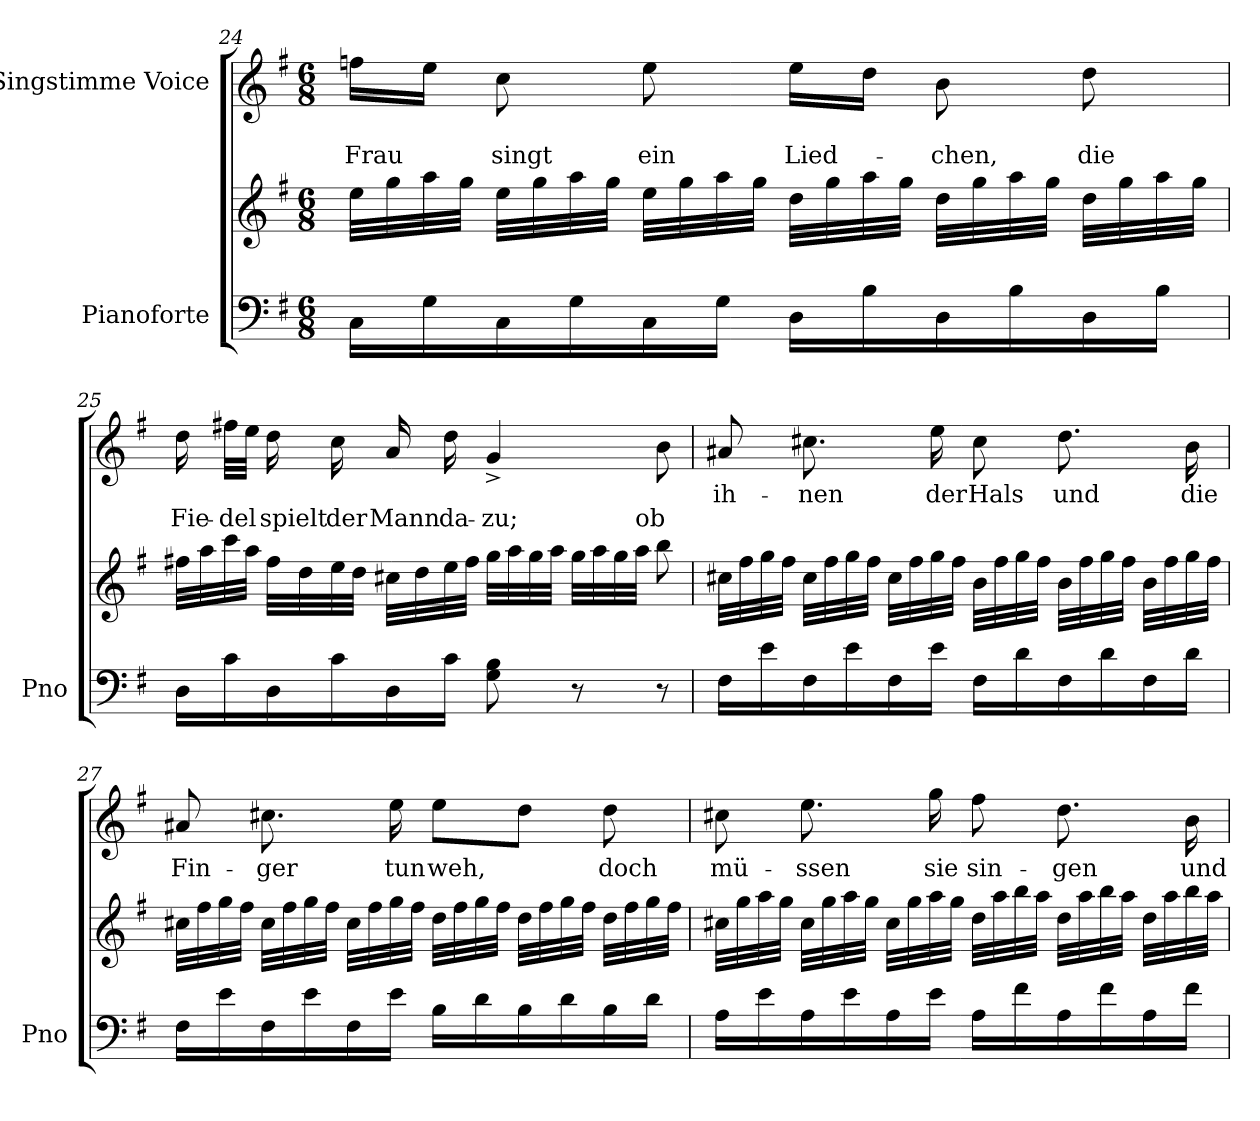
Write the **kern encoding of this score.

**kern	**kern	**kern	**text	**text
*part2	*part2	*part1	*part1	*part1
*staff3	*staff2	*staff1	*staff1	*staff1
*I"Pianoforte	*	*I"Singstimme Voice	*	*
*I'Pno	*	*	*	*
*clefF4	*clefG2	*clefG2	*	*
*k[f#]	*k[f#]	*k[f#]	*	*
*M6/8	*M6/8	*M6/8	*	*
=24	=24	=24	=24	=24
16C\LL	32ee\LLL	16ffn\LL	.	Frau
.	32gg\	.	.	.
16G\	32aa\	16ee\JJ	.	.
.	32gg\JJJ	.	.	.
16C\	32ee\LLL	8cc\	.	singt
.	32gg\	.	.	.
16G\	32aa\	.	.	.
.	32gg\JJJ	.	.	.
16C\	32ee\LLL	8ee\	.	ein
.	32gg\	.	.	.
16G\JJ	32aa\	.	.	.
.	32gg\JJJ	.	.	.
16D\LL	32dd\LLL	16ee\LL	.	Lied-
.	32gg\	.	.	.
16B\	32aa\	16dd\JJ	.	.
.	32gg\JJJ	.	.	.
16D\	32dd\LLL	8b\	.	-chen,
.	32gg\	.	.	.
16B\	32aa\	.	.	.
.	32gg\JJJ	.	.	.
16D\	32dd\LLL	8dd\	.	die
.	32gg\	.	.	.
16B\JJ	32aa\	.	.	.
.	32gg\JJJ	.	.	.
=25	=25	=25	=25	=25
16D\LL	32ff#X\LLL	16dd\	.	Fie-
.	32aa\	.	.	.
16c\	32ccc\	32ff#X\LLL	.	-del
.	32aa\JJJ	32ee\JJJ	.	.
16D\	32ff#\LLL	16dd\	.	spielt
.	32dd\	.	.	.
16c\	32ee\	16cc\	.	der
.	32dd\JJJ	.	.	.
16D\	32cc#X\LLL	16a/	.	Mann
.	32dd\	.	.	.
16c\JJ	32ee\	16dd\	.	da-
.	32ff#\JJJ	.	.	.
8G\ 8B\	32gg\LLL	4g^>/	.	-zu;
.	32aa\	.	.	.
.	32gg\	.	.	.
.	32aa\JJJ	.	.	.
8r	32gg\LLL	.	.	.
.	32aa\	.	.	.
.	32gg\	.	.	.
.	32aa\JJJ	.	.	.
8r	8bb\	8b\	.	ob
=26	=26	=26	=26	=26
16F#\LL	32cc#X\LLL	8a#X/	ih-	.
.	32ff#\	.	.	.
16e\	32gg\	.	.	.
.	32ff#\JJJ	.	.	.
16F#\	32cc#\LLL	8.cc#X\	-nen	.
.	32ff#\	.	.	.
16e\	32gg\	.	.	.
.	32ff#\JJJ	.	.	.
16F#\	32cc#\LLL	.	.	.
.	32ff#\	.	.	.
16e\JJ	32gg\	16ee\	der	.
.	32ff#\JJJ	.	.	.
16F#\LL	32b\LLL	8cc#\	Hals	.
.	32ff#\	.	.	.
16d\	32gg\	.	.	.
.	32ff#\JJJ	.	.	.
16F#\	32b\LLL	8.dd\	und	.
.	32ff#\	.	.	.
16d\	32gg\	.	.	.
.	32ff#\JJJ	.	.	.
16F#\	32b\LLL	.	.	.
.	32ff#\	.	.	.
16d\JJ	32gg\	16b\	die	.
.	32ff#\JJJ	.	.	.
=27	=27	=27	=27	=27
16F#\LL	32cc#X\LLL	8a#X/	Fin-	.
.	32ff#\	.	.	.
16e\	32gg\	.	.	.
.	32ff#\JJJ	.	.	.
16F#\	32cc#\LLL	8.cc#X\	-ger	.
.	32ff#\	.	.	.
16e\	32gg\	.	.	.
.	32ff#\JJJ	.	.	.
16F#\	32cc#\LLL	.	.	.
.	32ff#\	.	.	.
16e\JJ	32gg\	16ee\	tun	.
.	32ff#\JJJ	.	.	.
16B\LL	32dd\LLL	8ee\L	weh,	.
.	32ff#\	.	.	.
16d\	32gg\	.	.	.
.	32ff#\JJJ	.	.	.
16B\	32dd\LLL	8dd\J	.	.
.	32ff#\	.	.	.
16d\	32gg\	.	.	.
.	32ff#\JJJ	.	.	.
16B\	32dd\LLL	8dd\	doch	.
.	32ff#\	.	.	.
16d\JJ	32gg\	.	.	.
.	32ff#\JJJ	.	.	.
=28	=28	=28	=28	=28
16A\LL	32cc#X\LLL	8cc#X\	mü-	.
.	32gg\	.	.	.
16e\	32aa\	.	.	.
.	32gg\JJJ	.	.	.
16A\	32cc#\LLL	8.ee\	-ssen	.
.	32gg\	.	.	.
16e\	32aa\	.	.	.
.	32gg\JJJ	.	.	.
16A\	32cc#\LLL	.	.	.
.	32gg\	.	.	.
16e\JJ	32aa\	16gg\	sie	.
.	32gg\JJJ	.	.	.
16A\LL	32dd\LLL	8ff#\	sin-	.
.	32aa\	.	.	.
16f#\	32bb\	.	.	.
.	32aa\JJJ	.	.	.
16A\	32dd\LLL	8.dd\	-gen	.
.	32aa\	.	.	.
16f#\	32bb\	.	.	.
.	32aa\JJJ	.	.	.
16A\	32dd\LLL	.	.	.
.	32aa\	.	.	.
16f#\JJ	32bb\	16b\	und	.
.	32aa\JJJ	.	.	.
=	=	=	=	=
*-	*-	*-	*-	*-
